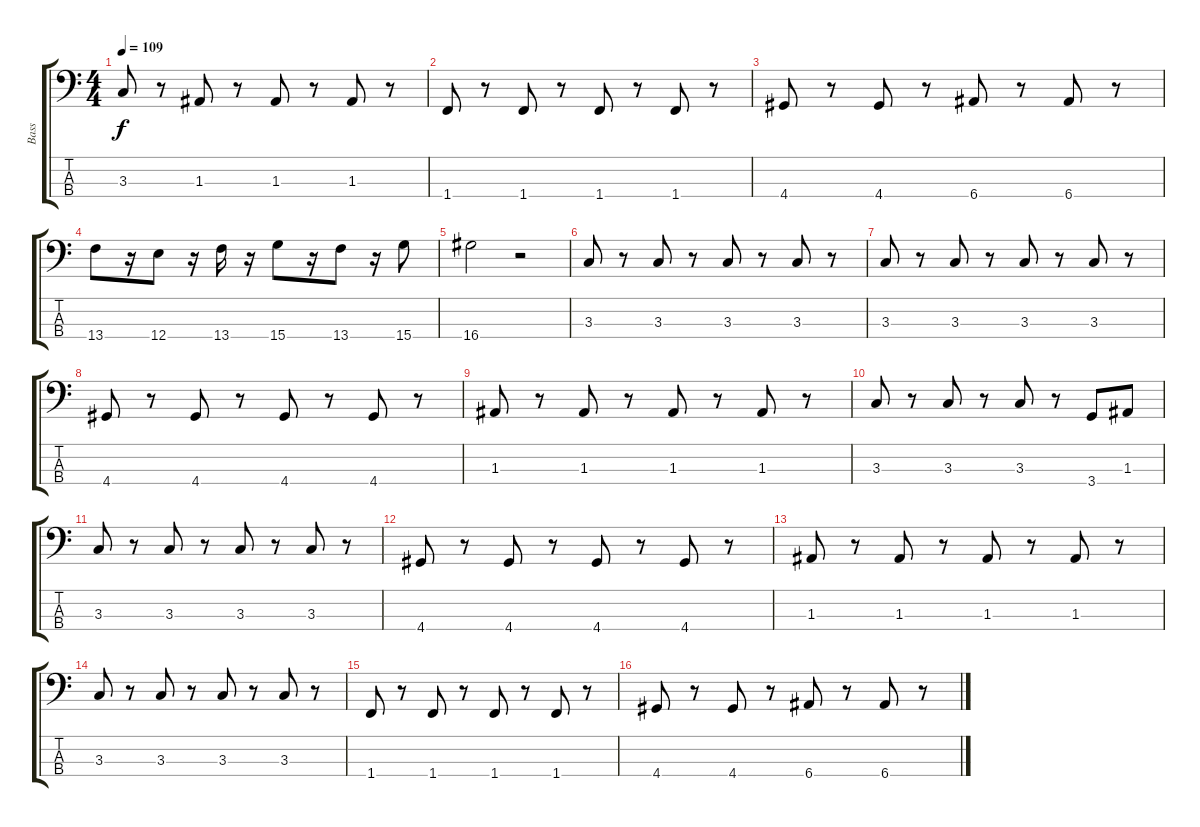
\track ("Bass" "Bass") {instrument electricbasspick}
\staff {score tabs}
\tuning (G2 D2 A1 E1) {hide}
\ts (4 4)
\tempo 109
\clef f4
\ks c
3.3.8{dy f} r.8 1.3.8 r.8 1.3.8 r.8 1.3.8 r.8 |
1.4.8 r.8 1.4.8 r.8 1.4.8 r.8 1.4.8 r.8 |
4.4.8 r.8 4.4.8 r.8 6.4.8 r.8 6.4.8 r.8 |
13.4.8 r.16 12.4.8 r.16 13.4.16 r.16 15.4.8 r.16 13.4.8 r.16 15.4.8 |
16.4.2 r.2 |
3.3.8 r.8 3.3.8 r.8 3.3.8 r.8 3.3.8 r.8 |
3.3.8 r.8 3.3.8 r.8 3.3.8 r.8 3.3.8 r.8 |
4.4.8 r.8 4.4.8 r.8 4.4.8 r.8 4.4.8 r.8 |
1.3.8 r.8 1.3.8 r.8 1.3.8 r.8 1.3.8 r.8 |
3.3.8 r.8 3.3.8 r.8 3.3.8 r.8 3.4.8 1.3.8 |
3.3.8 r.8 3.3.8 r.8 3.3.8 r.8 3.3.8 r.8 |
4.4.8 r.8 4.4.8 r.8 4.4.8 r.8 4.4.8 r.8 |
1.3.8 r.8 1.3.8 r.8 1.3.8 r.8 1.3.8 r.8 |
3.3.8 r.8 3.3.8 r.8 3.3.8 r.8 3.3.8 r.8 |
1.4.8 r.8 1.4.8 r.8 1.4.8 r.8 1.4.8 r.8 |
4.4.8 r.8 4.4.8 r.8 6.4.8 r.8 6.4.8 r.8
